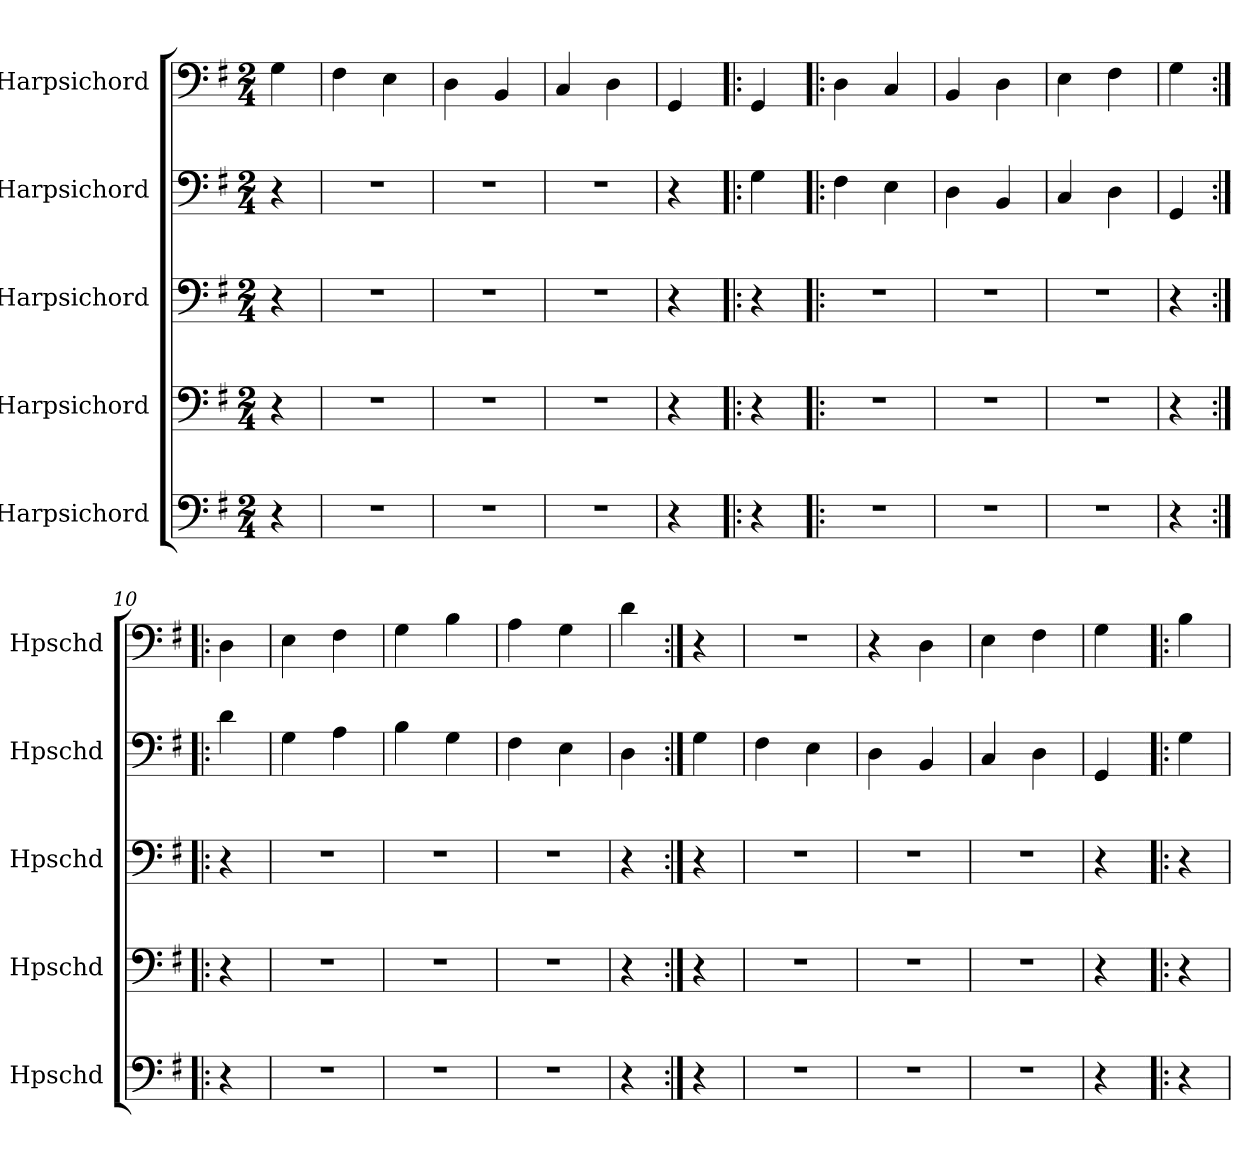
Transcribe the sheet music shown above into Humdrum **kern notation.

**kern	**kern	**kern	**kern	**kern
*part5	*part4	*part3	*part2	*part1
*staff5	*staff4	*staff3	*staff2	*staff1
*I"Harpsichord	*I"Harpsichord	*I"Harpsichord	*I"Harpsichord	*I"Harpsichord
*I'Hpschd	*I'Hpschd	*I'Hpschd	*I'Hpschd	*I'Hpschd
*clefF4	*clefF4	*clefF4	*clefF4	*clefF4
*k[f#]	*k[f#]	*k[f#]	*k[f#]	*k[f#]
*M2/4	*M2/4	*M2/4	*M2/4	*M2/4
*MM80	*MM80	*MM80	*MM80	*MM80
=	=	=	=	=
4r	4r	4r	4r	4G\
=1	=1	=1	=1	=1
2r	2r	2r	2r	4F#\
.	.	.	.	4E\
=2	=2	=2	=2	=2
2r	2r	2r	2r	4D\
.	.	.	.	4BB/
=3	=3	=3	=3	=3
2r	2r	2r	2r	4C/
.	.	.	.	4D\
=4	=4	=4	=4	=4
4r	4r	4r	4r	4GG/
!!LO:PB:g=z
=5|!:	=5|!:	=5|!:	=5|!:	=5|!:
*	*	*	*	*MM100
4r	4r	4r	4G\	4GG/
=6	=6	=6	=6	=6
2r	2r	2r	4F#\	4D\
.	.	.	4E\	4C/
=7	=7	=7	=7	=7
2r	2r	2r	4D\	4BB/
.	.	.	4BB/	4D\
=8	=8	=8	=8	=8
2r	2r	2r	4C/	4E\
.	.	.	4D\	4F#\
=9	=9	=9	=9	=9
4r	4r	4r	4GG/	4G\
!!LO:LB:g=z
=10:|!|:	=10:|!|:	=10:|!|:	=10:|!|:	=10:|!|:
4r	4r	4r	4d\	4D\
=11	=11	=11	=11	=11
2r	2r	2r	4G\	4E\
.	.	.	4A\	4F#\
=12	=12	=12	=12	=12
2r	2r	2r	4B\	4G\
.	.	.	4G\	4B\
=13	=13	=13	=13	=13
2r	2r	2r	4F#\	4A\
.	.	.	4E\	4G\
=14	=14	=14	=14	=14
4r	4r	4r	4D\	4d\
!!LO:LB:g=z
=15:|!	=15:|!	=15:|!	=15:|!	=15:|!
4r	4r	4r	4G\	4r
=16	=16	=16	=16	=16
2r	2r	2r	4F#\	2r
.	.	.	4E\	.
=17	=17	=17	=17	=17
2r	2r	2r	4D\	4r
.	.	.	4BB/	4D\
=18	=18	=18	=18	=18
2r	2r	2r	4C/	4E\
.	.	.	4D\	4F#\
=19	=19	=19	=19	=19
4r	4r	4r	4GG/	4G\
=20!|:	=20!|:	=20!|:	=20!|:	=20!|:
4r	4r	4r	4G\	4B\
=	=	=	=	=
*-	*-	*-	*-	*-
